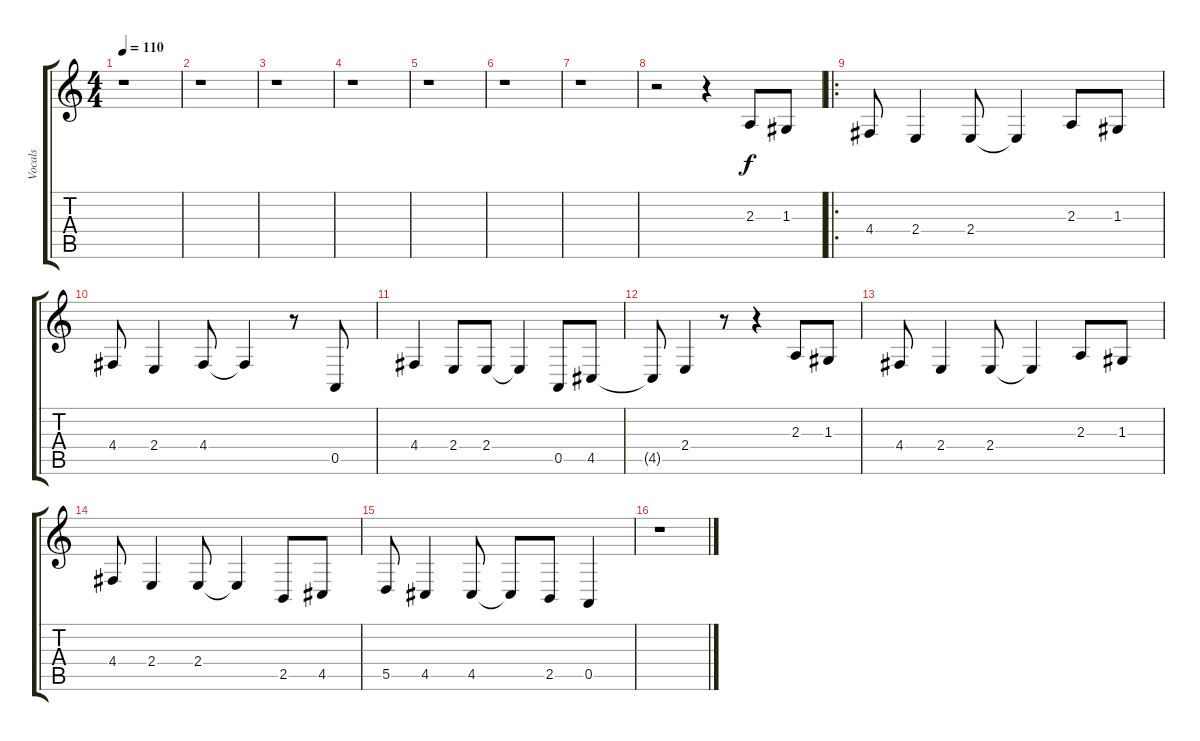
\track ("Vocals" "Vocals") {instrument trumpet}
\staff {score tabs}
\tuning (E4 B3 G3 D3 A2 E2) {hide}
\ts (4 4)
\tempo 110
\clef g2
\ks c
r.1{dy f instrument trumpet} |
r.1 |
r.1 |
r.1 |
r.1 |
r.1 |
r.1 |
r.2 r.4 2.3.8 1.3.8 |
\ro
4.4.8 2.4.4 2.4.8 2.4{t}.4 2.3.8 1.3.8 |
4.4.8 2.4.4 4.4.8 4.4{t}.4 r.8 0.5.8 |
4.4.4 2.4.8 2.4.8 2.4{t}.4 0.5.8 4.5.8 |
4.5{t}.8 2.4.4 r.8 r.4 2.3.8 1.3.8 |
4.4.8 2.4.4 2.4.8 2.4{t}.4 2.3.8 1.3.8 |
4.4.8 2.4.4 2.4.8 2.4{t}.4 2.5.8 4.5.8 |
5.5.8 4.5.4 4.5.8 4.5{t}.8 2.5.8 0.5.4 |
r.1
